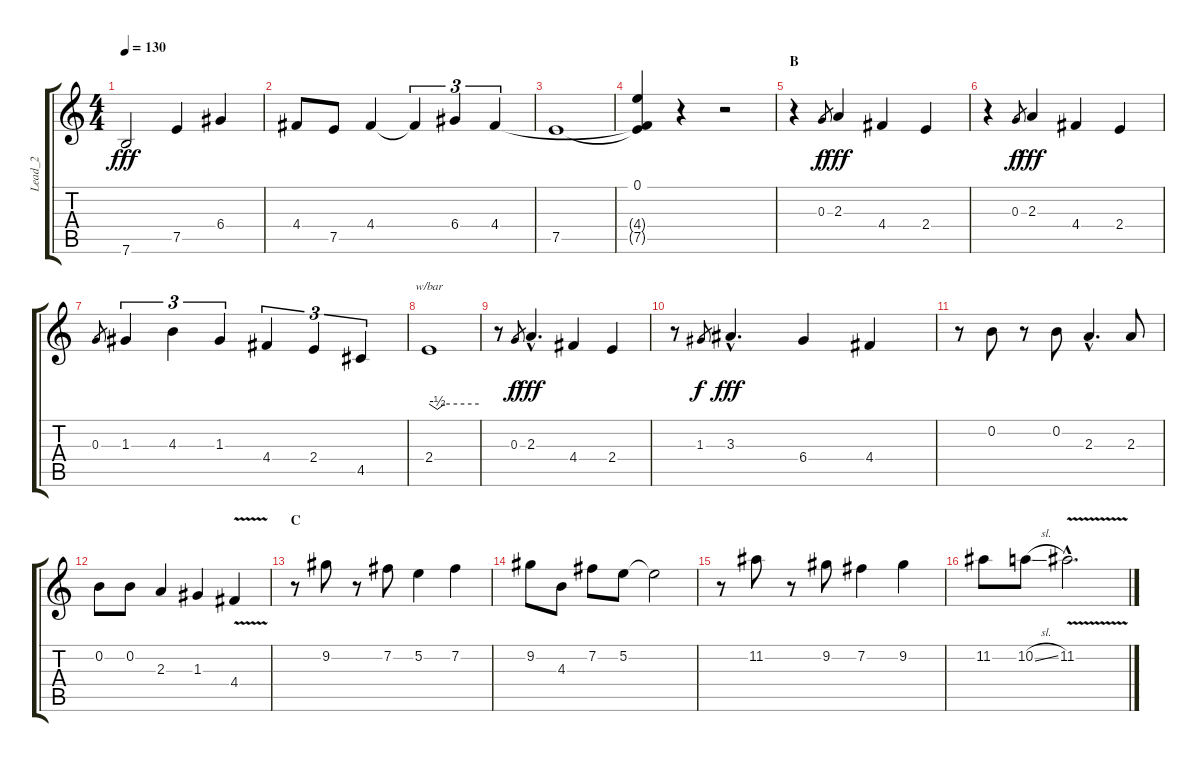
\track ("Lead_2" "Lead_2") {instrument acousticguitarnylon}
\staff {score tabs}
\tuning (E4 B3 G3 D3 A2 E2) {hide}
\ts (4 4)
\tempo 130
\clef g2
\ks c
7.6.2{dy fff} 7.5.4 6.4.4 |
4.4.8 7.5.8 4.4.4 4.4{t}.4{tu (3 2)} 6.4.4{tu (3 2)} 4.4.4{tu (3 2)} |
7.5.1 |
(0.1 4.4{t} 7.5{t}).4 r.4 r.2 |
\section ("" "B")
r.4 0.3.8{gr dy f} 2.3.4{dy fff volume 16 instrument electricguitarjazz} 4.4.4 2.4.4 |
r.4 0.3.8{gr dy f} 2.3.4{dy fff} 4.4.4 2.4.4 |
0.3.8{gr} 1.3.4{tu (3 2)} 4.3.4{tu (3 2)} 1.3.4{tu (3 2)} 4.4.4{tu (3 2)} 2.4.4{tu (3 2)} 4.5.4{tu (3 2)} |
2.4.1{tbe (custom default 0 0 10 -2 19 0 60 0)} |
r.8 0.3.8{gr dy f} 2.3{hac}.4{d dy fff} 4.4.4 2.4.4 |
r.8 1.3.8{gr dy f} 3.3{hac}.4{d dy fff} 6.4.4 4.4.4 |
r.8{volume 16 instrument acousticguitarnylon} 0.2.8 r.8 0.2.8 2.3{hac}.4{d} 2.3.8 |
0.2.8 0.2.8 2.3.4 1.3.4 4.4{v}.4 |
\section ("" "C")
r.8 9.2.8 r.8 7.2.8 5.2.4 7.2.4 |
9.2.8 4.3.8 7.2.8 5.2.8 5.2{t}.2 |
r.8 11.2.8 r.8 9.2.8 7.2.4 9.2.4 |
11.2.8 10.2{sl}.8 11.2{v hac}.2{d}
